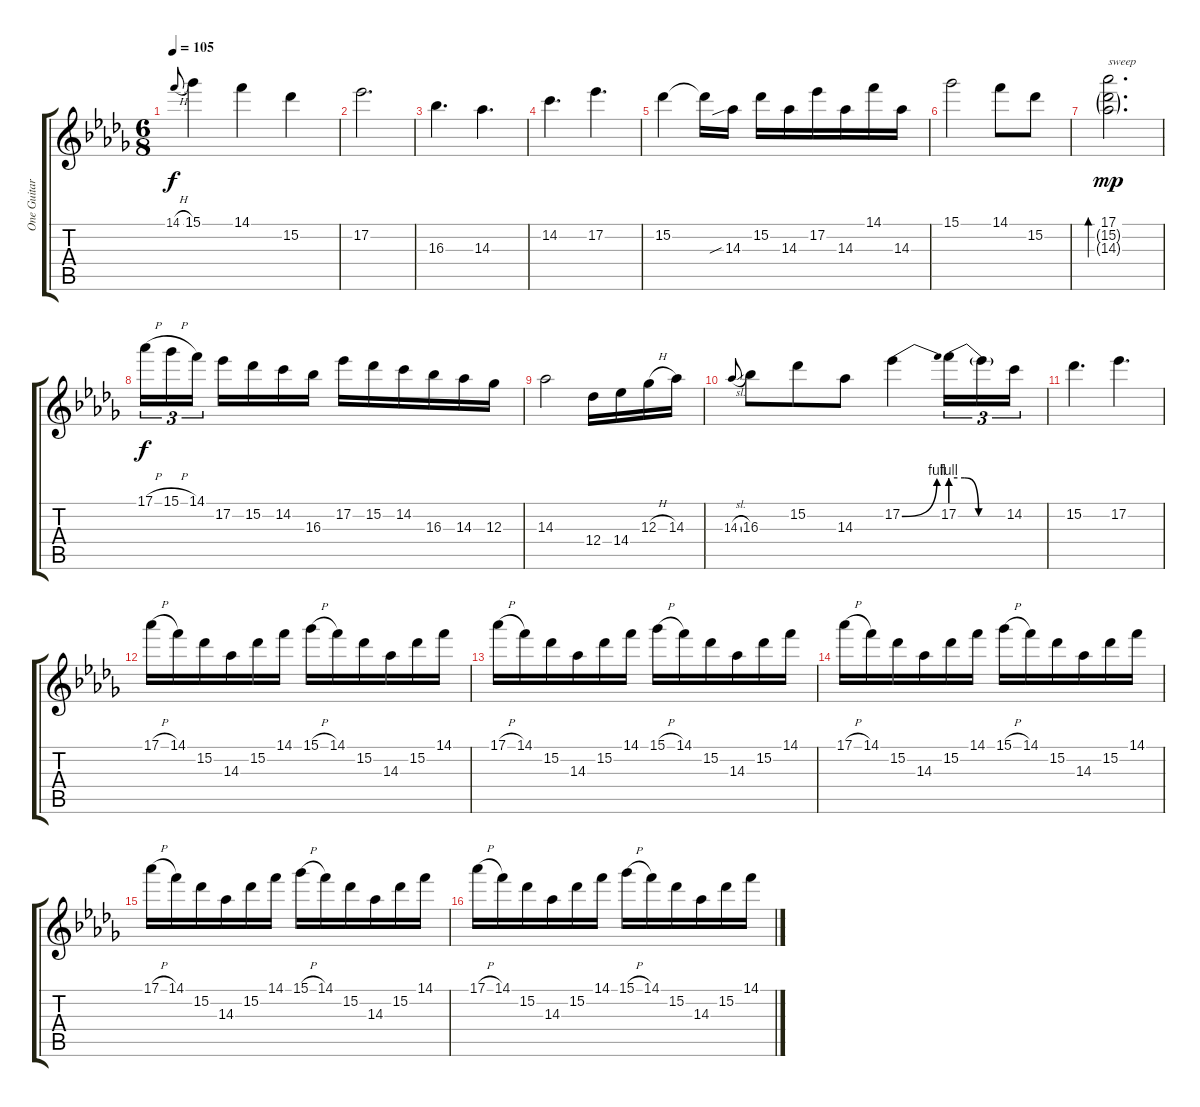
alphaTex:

\track ("One Guitar" "One Guitar") {mute instrument acousticguitarsteel}
\staff {score tabs}
\tuning (Eb4 Bb3 Gb3 Db3 Ab2 Db2) {hide}
\ts (6 8)
\tempo 105
\clef g2
\ks db
14.1{h}.8{gr onbeat dy f} 15.1.4 14.1.4 15.2.4 |
17.2.2{d} |
16.3.4{d} 14.3.4{d} |
14.2.4{d} 17.2.4{d} |
15.2.4 15.2{t}.16 14.3{sib}.16 15.2.16 14.3.16 17.2.16 14.3.16 14.1.16 14.3.16 |
15.1.2 14.1.8 15.2.8 |
(17.1 15.2{g} 14.3{g}).2{d bd 60 txt "sweep" dy mp} |
17.1{h}.16{tu (3 2) dy f} 15.1{h}.16{tu (3 2)} 14.1.16{tu (3 2) beam splitsecondary} 17.2.16 15.2.16 14.2.16 16.3.16 17.2.16 15.2.16 14.2.16 16.3.16 14.3.16 12.3.16 |
14.3.2 12.4.16 14.4.16 12.3{h}.16 14.3.16 |
14.3{sl}.8{gr onbeat} 16.3.8 15.2.8 14.3.8 17.2{be (bend 0 0 60 4)}.4 17.2{be (custom 0 4 15 4 30 0 60 0)}.16{tu (3 2)} 17.2{t}.16{tu (3 2)} 14.2.16{tu (3 2)} |
15.2.4{d} 17.2.4{d} |
17.1{h}.16 14.1.16 15.2.16 14.3.16 15.2.16 14.1.16 15.1{h}.16 14.1.16 15.2.16 14.3.16 15.2.16 14.1.16 |
17.1{h}.16 14.1.16 15.2.16 14.3.16 15.2.16 14.1.16 15.1{h}.16 14.1.16 15.2.16 14.3.16 15.2.16 14.1.16 |
17.1{h}.16 14.1.16 15.2.16 14.3.16 15.2.16 14.1.16 15.1{h}.16 14.1.16 15.2.16 14.3.16 15.2.16 14.1.16 |
17.1{h}.16 14.1.16 15.2.16 14.3.16 15.2.16 14.1.16 15.1{h}.16 14.1.16 15.2.16 14.3.16 15.2.16 14.1.16 |
17.1{h}.16 14.1.16 15.2.16 14.3.16 15.2.16 14.1.16 15.1{h}.16 14.1.16 15.2.16 14.3.16 15.2.16 14.1.16
